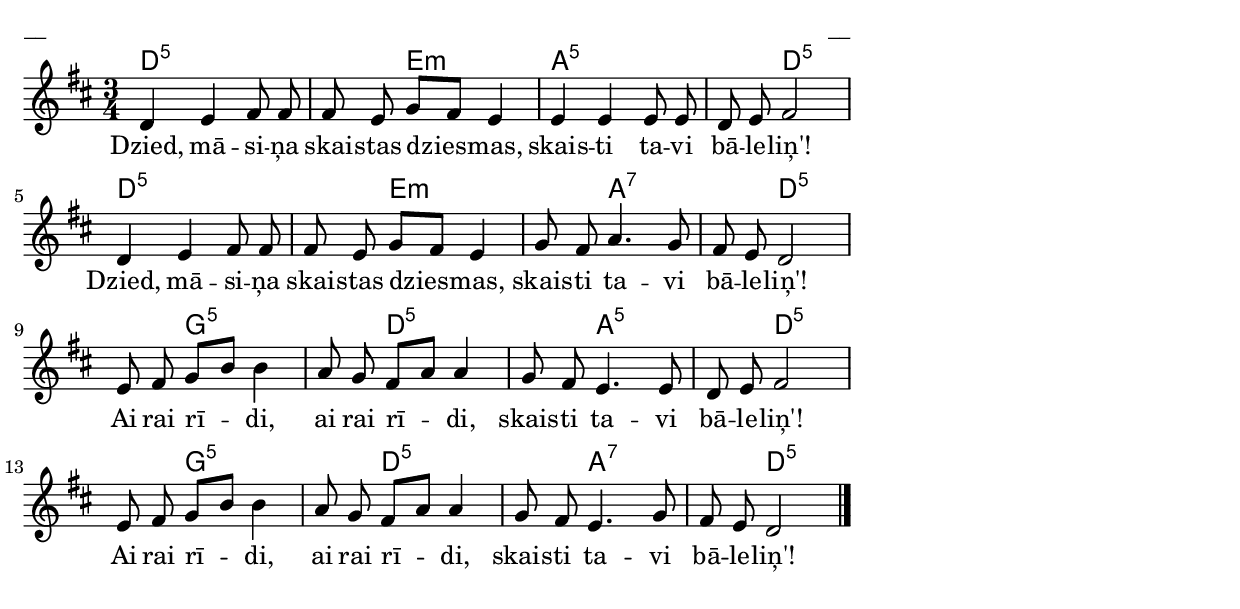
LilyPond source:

\version "2.13.16" 
%\header {
% title = "Dzied, māsiņa, skaistas dziesmas"
%}
% Austras dziesmu burtnīca, 8.lpp.
\paper {
line-width = 14\cm
left-margin = 0.4\cm
between-system-padding = 0.3\cm
between-system-space = 0.3\cm
}
\layout {
indent = #0
ragged-last = ##f
}

voiceA = \relative c' {
\clef "treble"
\key d \major
\time 3/4
d4 e fis8 fis | fis8 e g[ fis] e4 | e4 e e8 e | d8 e fis2 |
d4 e fis8 fis | fis8 e g[ fis] e4 | g8 fis a4. g8 | fis8 e d2 |
e8 fis g[ b] b4 | a8 g fis[ a] a4 | g8 fis e4. e8 | d8 e fis2 |
e8 fis g[ b] b4 | a8 g fis[ a] a4 | g8 fis e4. g8 | fis8 e d2 |
\bar "|."
}


lyricA = \lyricmode {
Dzied, mā -- si -- ņa skai -- stas dzies -- mas, skais -- ti ta -- vi bā -- le -- liņ'!
Dzied, mā -- si -- ņa skai -- stas dzies -- mas, skais -- ti ta -- vi bā -- le -- liņ'!
Ai rai rī -- di, ai rai rī -- di, skais -- ti ta -- vi bā -- le -- liņ'!
Ai rai rī -- di, ai rai rī -- di, skais -- ti ta -- vi bā -- le -- liņ'!
}


chordsA = \chordmode {
d2.:5 | s4 e2:m | a2.:5 | s4 d2:5~ |
d2.:5 | s4 e2:m | s4 a2:7 | s4 d2:5 |
s4 g2:5 | s4 d2:5 | s4 a2:5 | s4 d2:5 | 
s4 g2:5 | s4 d2:5 | s4 a2:7 | s4 d2:5 | 
}



fullScore = <<
\new ChordNames { \chordsA }
\new Staff {
<<
\new Voice = "voiceA" { \oneVoice \autoBeamOff \voiceA }
\lyricsto "voiceA" \new Lyrics \lyricA
>>
}
>>

\score {
\fullScore
\header { piece = "__" opus = "__" }
}
\markup { \with-color #(x11-color 'white) \sans \smaller "__" }
\score {
\unfoldRepeats
\fullScore
\midi {
\context { \Staff \remove "Staff_performer" }
\context { \Voice \consists "Staff_performer" }
}
}


